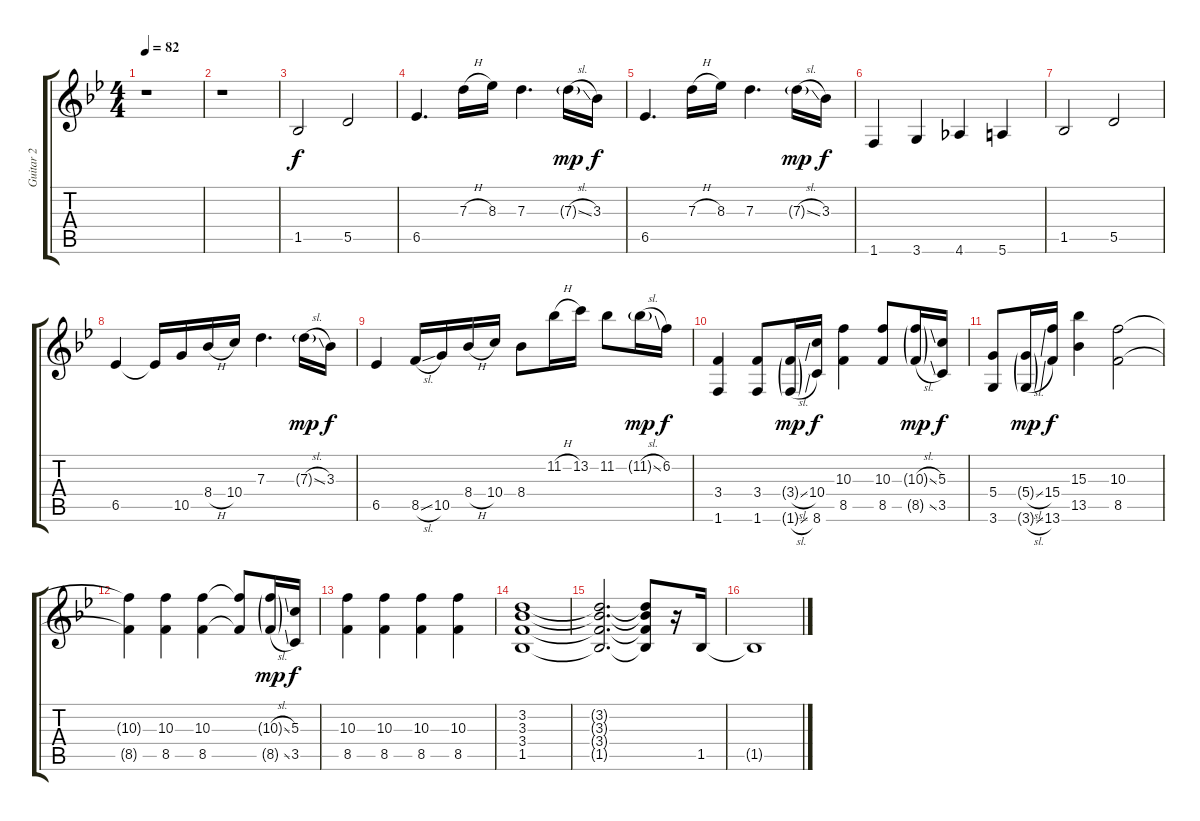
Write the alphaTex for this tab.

\track ("Guitar 2" "Guitar 2") {instrument distortionguitar}
\staff {score tabs}
\tuning (E4 B3 G3 D3 A2 E2) {hide}
\ts (4 4)
\tempo 82
\clef g2
\ks bb
r.1{dy f} |
r.1 |
1.5.2 5.5.2 |
6.5.4{d} 7.3{h}.16 8.3.16 7.3.4{d} 7.3{sl g}.16{dy mp} 3.3.16{dy f} |
6.5.4{d} 7.3{h}.16 8.3.16 7.3.4{d} 7.3{sl g}.16{dy mp} 3.3.16{dy f} |
1.6.4 3.6.4 4.6.4 5.6.4 |
1.5.2 5.5.2 |
6.5.4 6.5{t}.16 10.5.16 8.4{h}.16 10.4.16 7.3.4{d} 7.3{sl g}.16{dy mp} 3.3.16{dy f} |
6.5.4 8.5{sl}.16 10.5.16 8.4{h}.16 10.4.16 8.4.8 11.2{h}.16 13.2.16 11.2.8 11.2{sl g}.16{dy mp} 6.2.16{dy f} |
(3.4 1.6).4 (3.4 1.6).8 (3.4{sl g} 1.6{sl g}).16{dy mp} (10.4 8.6).16{dy f} (10.3 8.5).4 (10.3 8.5).8 (10.3{sl g} 8.5{sl g}).16{dy mp} (5.3 3.5).16{dy f} |
(5.4 3.6).8 (5.4{sl g} 3.6{sl g}).16{dy mp} (15.4 13.6).16{dy f} (15.3 13.5).4 (10.3 8.5).2 |
(10.3{t} 8.5{t}).4 (10.3 8.5).4 (10.3 8.5).4 (10.3{t} 8.5{t}).8 (10.3{sl g} 8.5{sl g}).16{dy mp} (5.3 3.5).16{dy f} |
(10.3 8.5).4 (10.3 8.5).4 (10.3 8.5).4 (10.3 8.5).4 |
(3.2 3.3 3.4 1.5).1{volume 6} |
(3.2{t} 3.3{t} 3.4{t} 1.5{t}).2{d} (3.2{t} 3.3{t} 3.4{t} 1.5{t}).8 r.16 1.5.16{volume 12} |
1.5{t}.1{volume 6}
